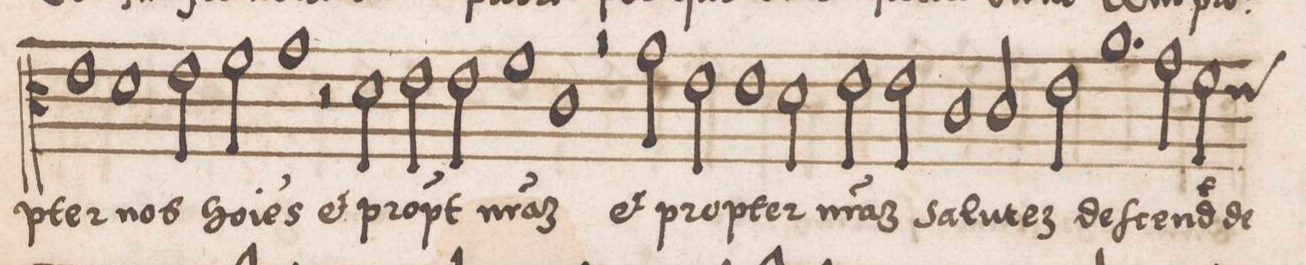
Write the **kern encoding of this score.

**kern	**text
*I"CANTVS	*
*clefC3	*
*k[]	*
*met(c|)	*
*M2/1	*
1e	-pter
1d	nos
=52	=52
2e\	ho-
2f\	-(m)i-
1g	-nes
=53	=53
2r	.
2d\	et
2e\	prop-
2e\	-t(er)
=54	=54
1f	n(os-
1c	-t)ra(m)
=55	=55
2r	.
2g\	et
2e\	prop-
1e	-ter
=56	=56
2d\	n(os-
2e\	-t)ra(m)
2e\	sa-
=57	=57
1c	-lu-
2c/	-te(m)
2e\	de-
=58	=58
1.a	-ſcen-
2g\	-d(it)
=59	=59
*custos:e	*
2f\	de
*-	*-
